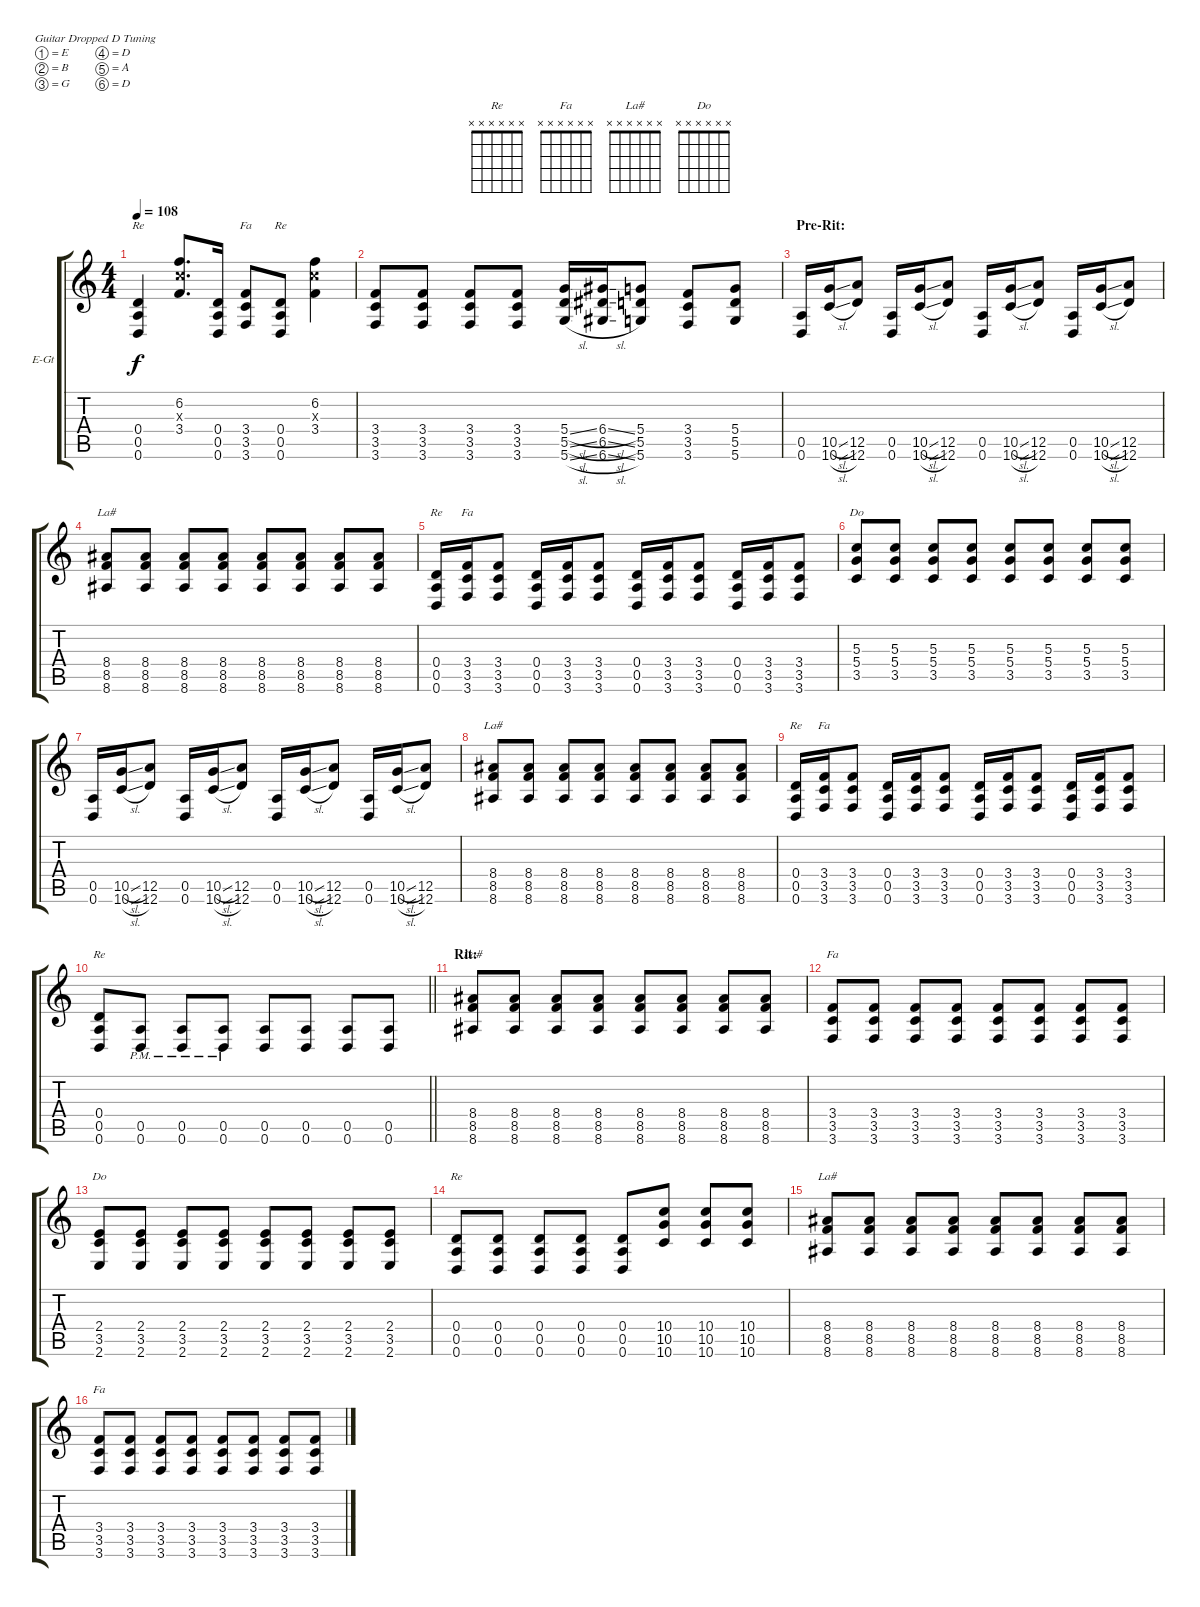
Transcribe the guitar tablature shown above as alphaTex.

\bracketExtendMode groupsimilarinstruments
\firstSystemTrackNameOrientation horizontal
\otherSystemsTrackNameOrientation horizontal
\track ("Chitarra 1" "E-Gt") {instrument overdrivenguitar}
\staff {score tabs}
\tuning (E4 B3 G3 D3 A2 D2)
\chord ("Re" x x x x x x)
\chord ("Fa" x x x x x x)
\chord ("La#" x x x x x x)
\chord ("Do" x x x x x x)
\ts (4 4)
\tempo 108
\clef g2
\ks c
(0.4 0.5 0.6).4{ch "Re" dy f} (6.2 5.3{x} 3.4).8{d} (0.4 0.5 0.6).16 (3.4 3.5 3.6).8{ch "Fa"} (0.4 0.5 0.6).8{ch "Re"} (6.2 5.3{x} 3.4).4 |
(3.4 3.5 3.6).8 (3.4 3.5 3.6).8 (3.4 3.5 3.6).8 (3.4 3.5 3.6).8 (5.4{sl} 5.5{sl} 5.6{sl}).16 (6.4{sl} 6.5{sl} 6.6{sl}).16 (5.4 5.5 5.6).8 (3.4 3.5 3.6).8 (5.4 5.5 5.6).8 |
\section ("" "Pre-Rit:")
(0.5 0.6).16 (10.5{sl} 10.6{sl}).16 (12.5 12.6).8 (0.5 0.6).16 (10.5{sl} 10.6{sl}).16 (12.5 12.6).8 (0.5 0.6).16 (10.5{sl} 10.6{sl}).16 (12.5 12.6).8 (0.5 0.6).16 (10.5{sl} 10.6{sl}).16 (12.5 12.6).8 |
(8.4 8.5 8.6).8{ch "La#"} (8.4 8.5 8.6).8 (8.4 8.5 8.6).8 (8.4 8.5 8.6).8 (8.4 8.5 8.6).8 (8.4 8.5 8.6).8 (8.4 8.5 8.6).8 (8.4 8.5 8.6).8 |
(0.4 0.5 0.6).16{ch "Re"} (3.4 3.5 3.6).16{ch "Fa"} (3.4 3.5 3.6).8 (0.4 0.5 0.6).16 (3.4 3.5 3.6).16 (3.4 3.5 3.6).8 (0.4 0.5 0.6).16 (3.4 3.5 3.6).16 (3.4 3.5 3.6).8 (0.4 0.5 0.6).16 (3.4 3.5 3.6).16 (3.4 3.5 3.6).8 |
(5.3 5.4 3.5).8{ch "Do"} (5.3 5.4 3.5).8 (5.3 5.4 3.5).8 (5.3 5.4 3.5).8 (5.3 5.4 3.5).8 (5.3 5.4 3.5).8 (5.3 5.4 3.5).8 (5.3 5.4 3.5).8 |
(0.5 0.6).16 (10.5{sl} 10.6{sl}).16 (12.5 12.6).8 (0.5 0.6).16 (10.5{sl} 10.6{sl}).16 (12.5 12.6).8 (0.5 0.6).16 (10.5{sl} 10.6{sl}).16 (12.5 12.6).8 (0.5 0.6).16 (10.5{sl} 10.6{sl}).16 (12.5 12.6).8 |
(8.4 8.5 8.6).8{ch "La#"} (8.4 8.5 8.6).8 (8.4 8.5 8.6).8 (8.4 8.5 8.6).8 (8.4 8.5 8.6).8 (8.4 8.5 8.6).8 (8.4 8.5 8.6).8 (8.4 8.5 8.6).8 |
(0.4 0.5 0.6).16{ch "Re"} (3.4 3.5 3.6).16{ch "Fa"} (3.4 3.5 3.6).8 (0.4 0.5 0.6).16 (3.4 3.5 3.6).16 (3.4 3.5 3.6).8 (0.4 0.5 0.6).16 (3.4 3.5 3.6).16 (3.4 3.5 3.6).8 (0.4 0.5 0.6).16 (3.4 3.5 3.6).16 (3.4 3.5 3.6).8 |
\barLineRight lightlight
(0.4 0.5 0.6).8{ch "Re"} (0.5{pm} 0.6{pm}).8 (0.5{pm} 0.6{pm}).8 (0.5{pm} 0.6{pm}).8 (0.5 0.6).8 (0.5 0.6).8 (0.5 0.6).8 (0.5 0.6).8 |
\section ("" "Rit:")
(8.4 8.5 8.6).8{ch "La#"} (8.4 8.5 8.6).8 (8.4 8.5 8.6).8 (8.4 8.5 8.6).8 (8.4 8.5 8.6).8 (8.4 8.5 8.6).8 (8.4 8.5 8.6).8 (8.4 8.5 8.6).8 |
(3.4 3.5 3.6).8{ch "Fa"} (3.4 3.5 3.6).8 (3.4 3.5 3.6).8 (3.4 3.5 3.6).8 (3.4 3.5 3.6).8 (3.4 3.5 3.6).8 (3.4 3.5 3.6).8 (3.4 3.5 3.6).8 |
(2.4 3.5 2.6).8{ch "Do"} (2.4 3.5 2.6).8 (2.4 3.5 2.6).8 (2.4 3.5 2.6).8 (2.4 3.5 2.6).8 (2.4 3.5 2.6).8 (2.4 3.5 2.6).8 (2.4 3.5 2.6).8 |
(0.4 0.5 0.6).8{ch "Re"} (0.4 0.5 0.6).8 (0.4 0.5 0.6).8 (0.4 0.5 0.6).8 (0.4 0.5 0.6).8 (10.4 10.5 10.6).8 (10.4 10.5 10.6).8 (10.4 10.5 10.6).8 |
(8.4 8.5 8.6).8{ch "La#"} (8.4 8.5 8.6).8 (8.4 8.5 8.6).8 (8.4 8.5 8.6).8 (8.4 8.5 8.6).8 (8.4 8.5 8.6).8 (8.4 8.5 8.6).8 (8.4 8.5 8.6).8 |
(3.4 3.5 3.6).8{ch "Fa"} (3.4 3.5 3.6).8 (3.4 3.5 3.6).8 (3.4 3.5 3.6).8 (3.4 3.5 3.6).8 (3.4 3.5 3.6).8 (3.4 3.5 3.6).8 (3.4 3.5 3.6).8
